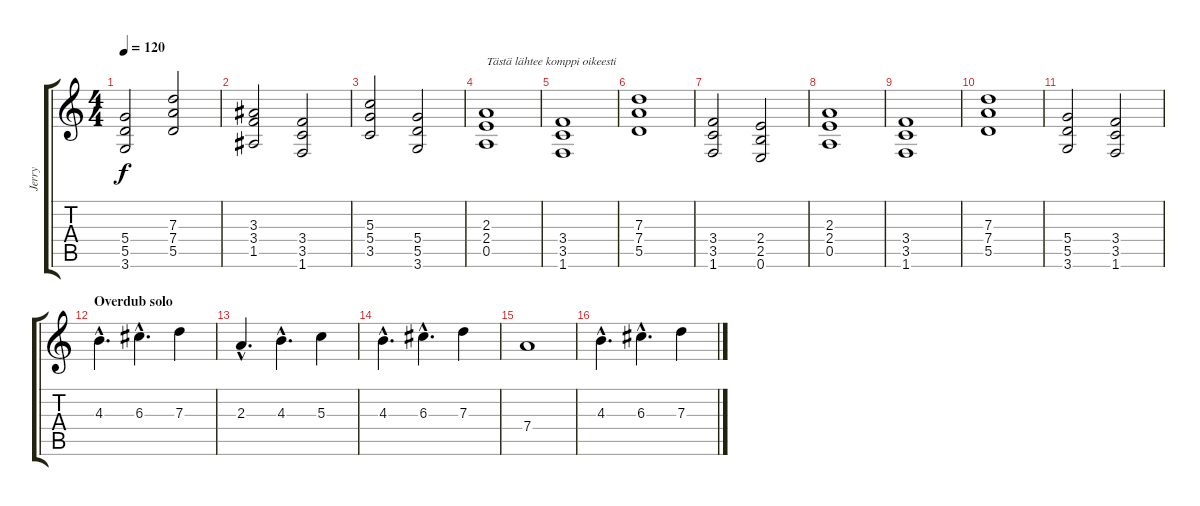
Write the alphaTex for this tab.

\track ("Jerry" "Jerry") {instrument distortionguitar}
\staff {score tabs}
\tuning (E4 B3 G3 D3 A2 E2) {hide}
\ts (4 4)
\tempo 120
\clef g2
\ks c
(5.4 5.5 3.6).2{dy f} (7.3 7.4 5.5).2 |
(3.3 3.4 1.5).2 (3.4 3.5 1.6).2 |
(5.3 5.4 3.5).2 (5.4 5.5 3.6).2 |
(2.3 2.4 0.5).1{txt "Tästä lähtee komppi oikeesti" volume 14 balance 16} |
(3.4 3.5 1.6).1 |
(7.3 7.4 5.5).1 |
(3.4 3.5 1.6).2 (2.4 2.5 0.6).2 |
(2.3 2.4 0.5).1 |
(3.4 3.5 1.6).1 |
(7.3 7.4 5.5).1 |
(5.4 5.5 3.6).2 (3.4 3.5 1.6).2 |
\section ("" "Overdub solo")
4.3{hac}.4{d volume 15 balance 16} 6.3{hac}.4{d} 7.3.4 |
2.3{hac}.4{d} 4.3{hac}.4{d} 5.3.4 |
4.3{hac}.4{d} 6.3{hac}.4{d} 7.3.4 |
7.4.1 |
4.3{hac}.4{d} 6.3{hac}.4{d} 7.3.4
